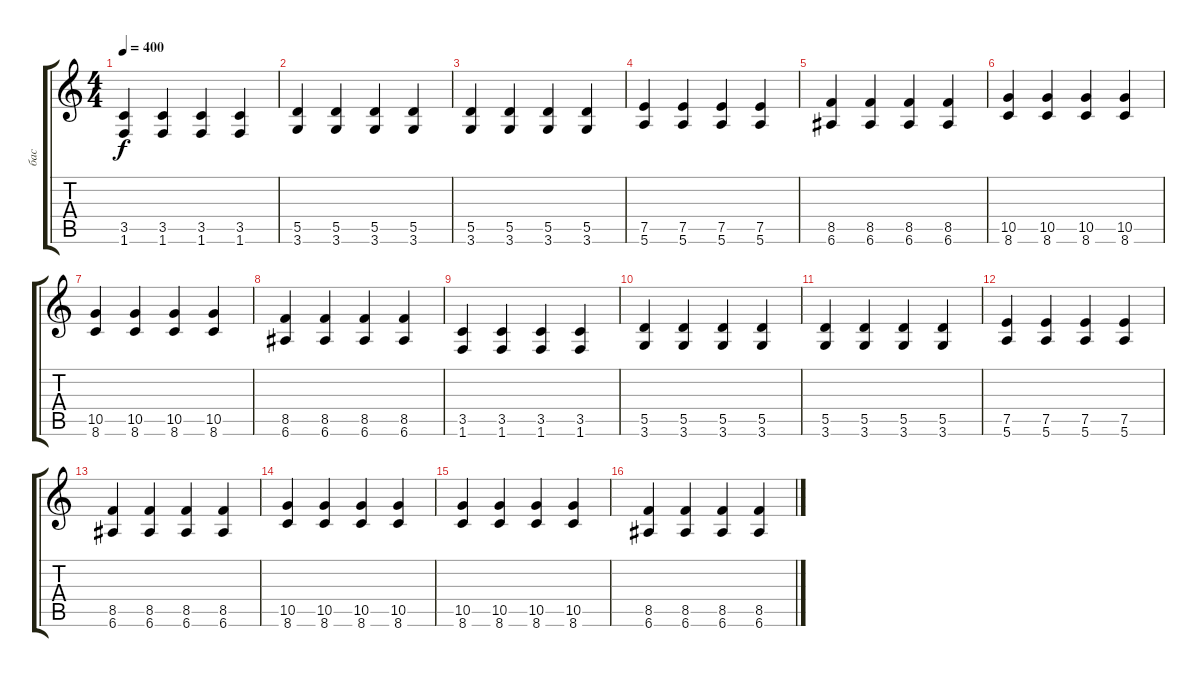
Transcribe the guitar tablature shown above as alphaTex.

\track ("бас" "бас") {instrument acousticbass}
\staff {score tabs}
\tuning (E4 B3 G3 D3 A2 E2) {hide}
\ts (4 4)
\tempo 400
\clef g2
\ks c
(3.5 1.6).4{dy f} (3.5 1.6).4 (3.5 1.6).4 (3.5 1.6).4 |
(5.5 3.6).4 (5.5 3.6).4 (5.5 3.6).4 (5.5 3.6).4 |
(5.5 3.6).4 (5.5 3.6).4 (5.5 3.6).4 (5.5 3.6).4 |
(7.5 5.6).4 (7.5 5.6).4 (7.5 5.6).4 (7.5 5.6).4 |
(8.5 6.6).4 (8.5 6.6).4 (8.5 6.6).4 (8.5 6.6).4 |
(10.5 8.6).4 (10.5 8.6).4 (10.5 8.6).4 (10.5 8.6).4 |
(10.5 8.6).4 (10.5 8.6).4 (10.5 8.6).4 (10.5 8.6).4 |
(8.5 6.6).4 (8.5 6.6).4 (8.5 6.6).4 (8.5 6.6).4 |
(3.5 1.6).4 (3.5 1.6).4 (3.5 1.6).4 (3.5 1.6).4 |
(5.5 3.6).4 (5.5 3.6).4 (5.5 3.6).4 (5.5 3.6).4 |
(5.5 3.6).4 (5.5 3.6).4 (5.5 3.6).4 (5.5 3.6).4 |
(7.5 5.6).4 (7.5 5.6).4 (7.5 5.6).4 (7.5 5.6).4 |
(8.5 6.6).4 (8.5 6.6).4 (8.5 6.6).4 (8.5 6.6).4 |
(10.5 8.6).4 (10.5 8.6).4 (10.5 8.6).4 (10.5 8.6).4 |
(10.5 8.6).4 (10.5 8.6).4 (10.5 8.6).4 (10.5 8.6).4 |
(8.5 6.6).4 (8.5 6.6).4 (8.5 6.6).4 (8.5 6.6).4
